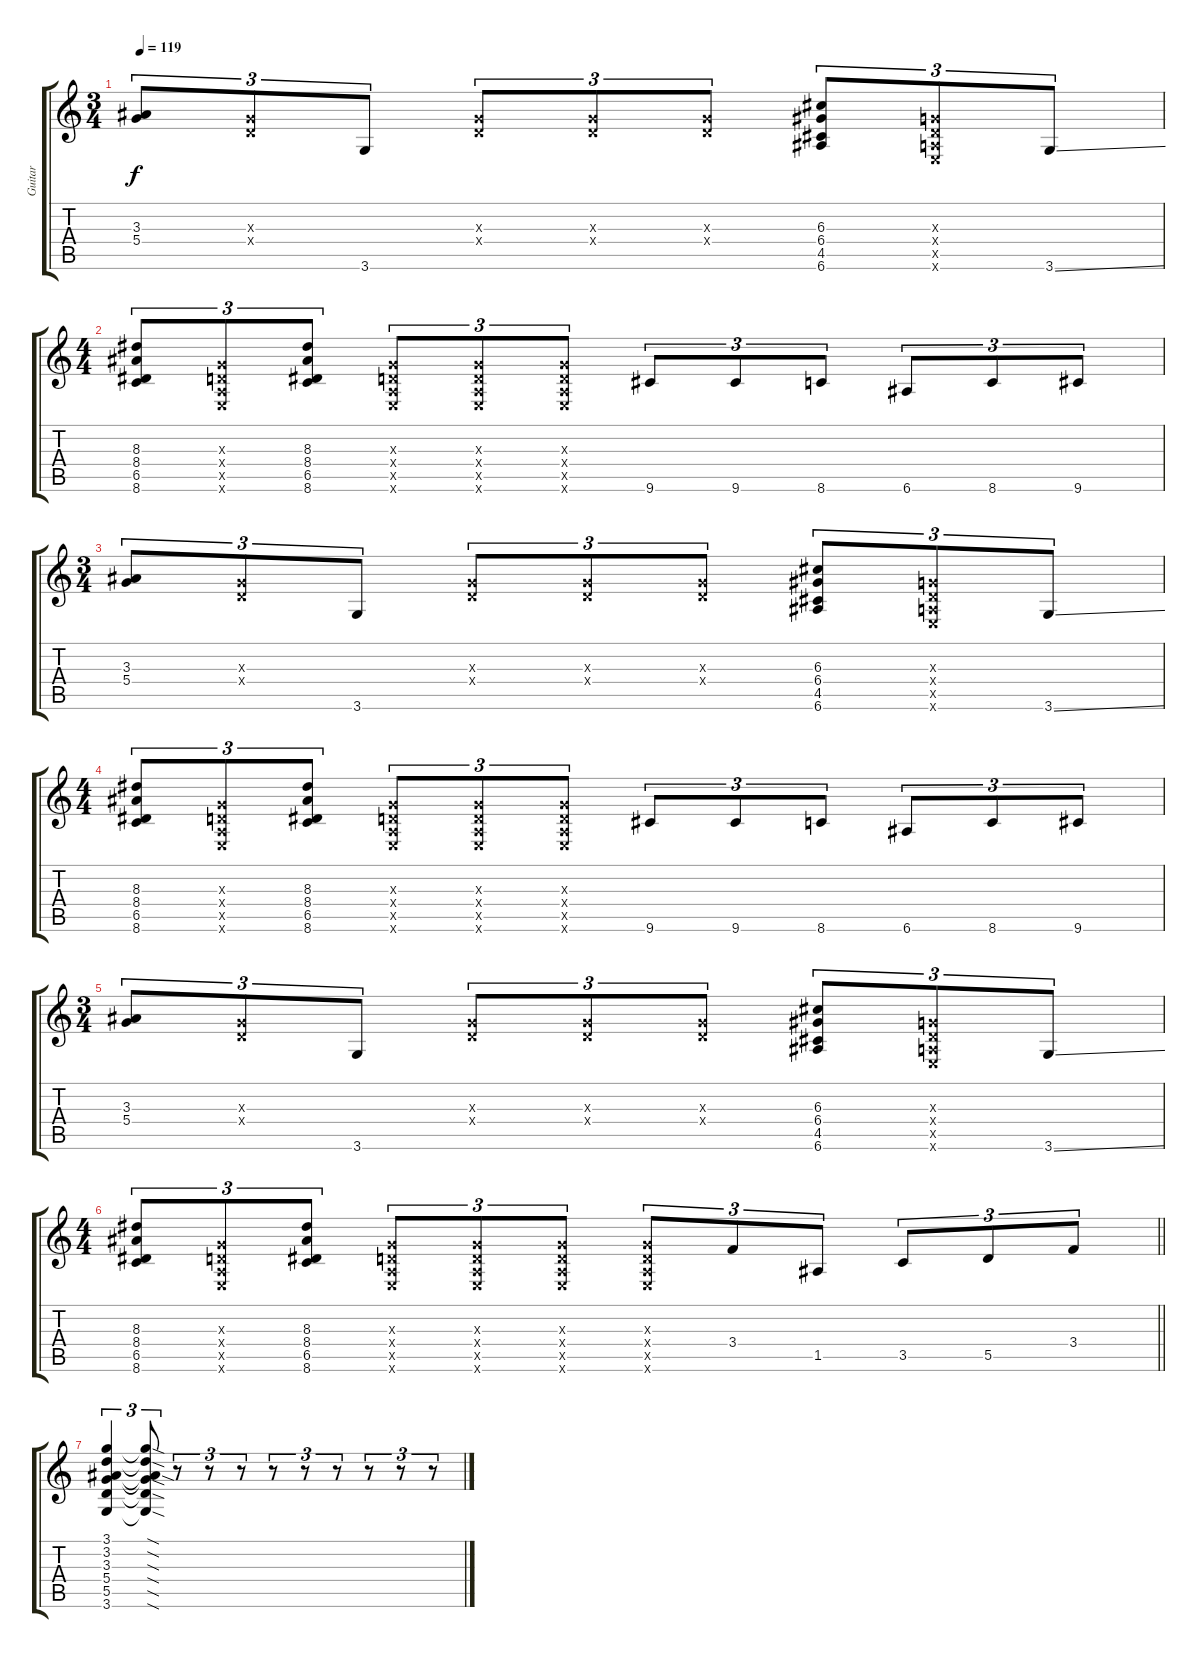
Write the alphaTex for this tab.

\track ("Guitar" "Guitar") {instrument overdrivenguitar}
\staff {score tabs}
\tuning (E4 B3 G3 D3 A2 E2) {hide}
\ts (3 4)
\tempo 119
\clef g2
\ks c
(3.3 5.4).8{tu (3 2) dy f} (0.3{x} 0.4{x}).8{tu (3 2)} 3.6.8{tu (3 2)} (0.3{x} 0.4{x}).8{tu (3 2)} (0.3{x} 0.4{x}).8{tu (3 2)} (0.3{x} 0.4{x}).8{tu (3 2)} (6.3 6.4 4.5 6.6).8{tu (3 2)} (0.3{x} 0.4{x} 0.5{x} 0.6{x}).8{tu (3 2)} 3.6{ss}.8{tu (3 2)} |
\ts (4 4)
(8.3 8.4 6.5 8.6).8{tu (3 2)} (0.3{x} 0.4{x} 0.5{x} 0.6{x}).8{tu (3 2)} (8.3 8.4 6.5 8.6).8{tu (3 2)} (0.3{x} 0.4{x} 0.5{x} 0.6{x}).8{tu (3 2)} (0.3{x} 0.4{x} 0.5{x} 0.6{x}).8{tu (3 2)} (0.3{x} 0.4{x} 0.5{x} 0.6{x}).8{tu (3 2)} 9.6.8{tu (3 2)} 9.6.8{tu (3 2)} 8.6.8{tu (3 2)} 6.6.8{tu (3 2)} 8.6.8{tu (3 2)} 9.6.8{tu (3 2)} |
\ts (3 4)
(3.3 5.4).8{tu (3 2)} (0.3{x} 0.4{x}).8{tu (3 2)} 3.6.8{tu (3 2)} (0.3{x} 0.4{x}).8{tu (3 2)} (0.3{x} 0.4{x}).8{tu (3 2)} (0.3{x} 0.4{x}).8{tu (3 2)} (6.3 6.4 4.5 6.6).8{tu (3 2)} (0.3{x} 0.4{x} 0.5{x} 0.6{x}).8{tu (3 2)} 3.6{ss}.8{tu (3 2)} |
\ts (4 4)
(8.3 8.4 6.5 8.6).8{tu (3 2)} (0.3{x} 0.4{x} 0.5{x} 0.6{x}).8{tu (3 2)} (8.3 8.4 6.5 8.6).8{tu (3 2)} (0.3{x} 0.4{x} 0.5{x} 0.6{x}).8{tu (3 2)} (0.3{x} 0.4{x} 0.5{x} 0.6{x}).8{tu (3 2)} (0.3{x} 0.4{x} 0.5{x} 0.6{x}).8{tu (3 2)} 9.6.8{tu (3 2)} 9.6.8{tu (3 2)} 8.6.8{tu (3 2)} 6.6.8{tu (3 2)} 8.6.8{tu (3 2)} 9.6.8{tu (3 2)} |
\ts (3 4)
(3.3 5.4).8{tu (3 2)} (0.3{x} 0.4{x}).8{tu (3 2)} 3.6.8{tu (3 2)} (0.3{x} 0.4{x}).8{tu (3 2)} (0.3{x} 0.4{x}).8{tu (3 2)} (0.3{x} 0.4{x}).8{tu (3 2)} (6.3 6.4 4.5 6.6).8{tu (3 2)} (0.3{x} 0.4{x} 0.5{x} 0.6{x}).8{tu (3 2)} 3.6{ss}.8{tu (3 2)} |
\ts (4 4)
\barLineRight lightlight
(8.3 8.4 6.5 8.6).8{tu (3 2)} (0.3{x} 0.4{x} 0.5{x} 0.6{x}).8{tu (3 2)} (8.3 8.4 6.5 8.6).8{tu (3 2)} (0.3{x} 0.4{x} 0.5{x} 0.6{x}).8{tu (3 2)} (0.3{x} 0.4{x} 0.5{x} 0.6{x}).8{tu (3 2)} (0.3{x} 0.4{x} 0.5{x} 0.6{x}).8{tu (3 2)} (0.3{x} 0.4{x} 0.5{x} 0.6{x}).8{tu (3 2)} 3.4.8{tu (3 2)} 1.5.8{tu (3 2)} 3.5.8{tu (3 2)} 5.5.8{tu (3 2)} 3.4.8{tu (3 2)} |
(3.1 3.2 3.3 5.4 5.5 3.6).4{tu (3 2)} (3.1{sod t} 3.2{sod t} 3.3{sod t} 5.4{sod t} 5.5{sod t} 3.6{sod t}).8{tu (3 2)} r.8{tu (3 2)} r.8{tu (3 2)} r.8{tu (3 2)} r.8{tu (3 2)} r.8{tu (3 2)} r.8{tu (3 2)} r.8{tu (3 2)} r.8{tu (3 2)} r.8{tu (3 2)}
